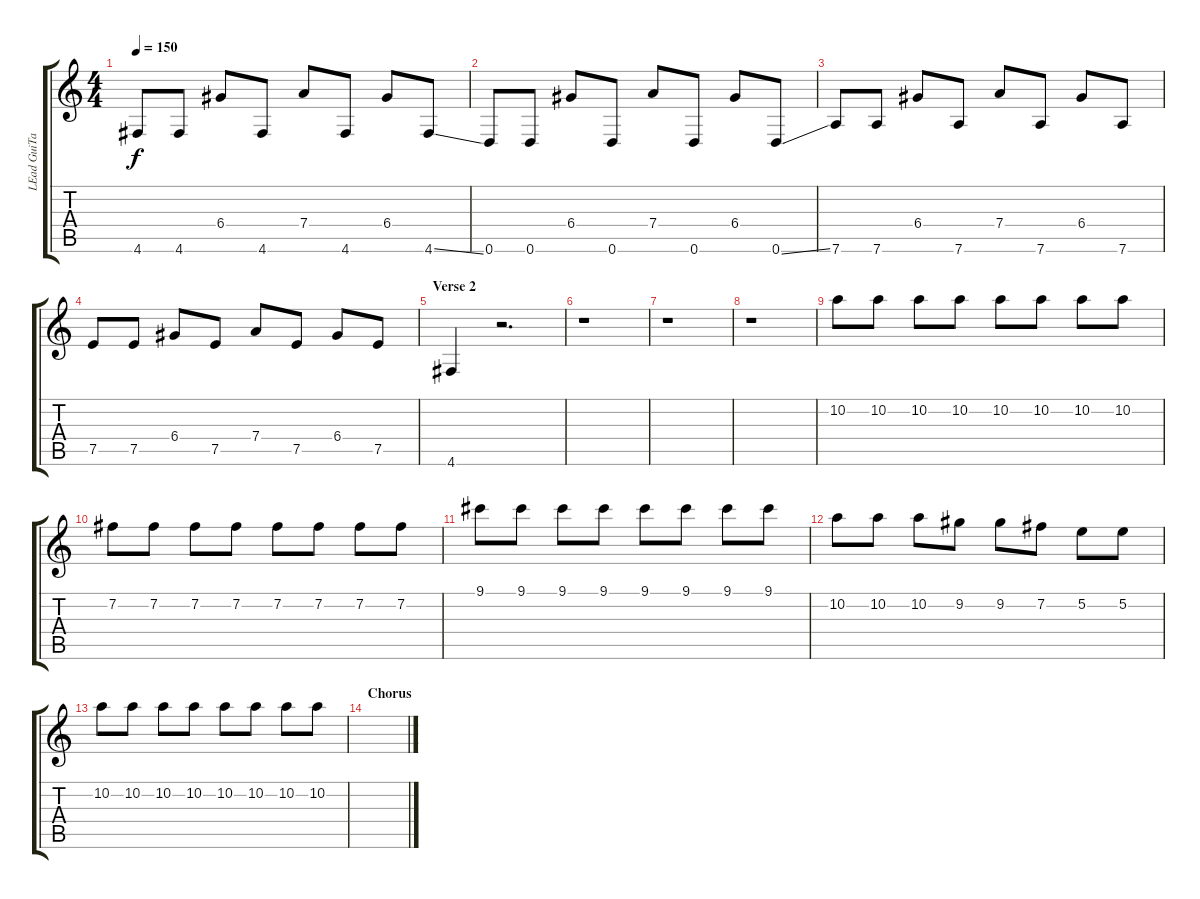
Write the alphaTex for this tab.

\track ("LEad GuiTar Drop D" "LEad GuiTa") {instrument distortionguitar}
\staff {score tabs}
\tuning (E4 B3 G3 D3 A2 D2) {hide}
\ts (4 4)
\tempo 150
\clef g2
\ks c
4.6.8{dy f} 4.6.8 6.4.8 4.6.8 7.4.8 4.6.8 6.4.8 4.6{ss}.8 |
0.6.8 0.6.8 6.4.8 0.6.8 7.4.8 0.6.8 6.4.8 0.6{ss}.8 |
7.6.8 7.6.8 6.4.8 7.6.8 7.4.8 7.6.8 6.4.8 7.6.8 |
7.5.8 7.5.8 6.4.8 7.5.8 7.4.8 7.5.8 6.4.8 7.5.8 |
\section ("" "Verse 2")
4.6.4 r.2{d} |
r.1 |
r.1 |
r.1 |
10.2.8 10.2.8 10.2.8 10.2.8 10.2.8 10.2.8 10.2.8 10.2.8 |
7.2.8 7.2.8 7.2.8 7.2.8 7.2.8 7.2.8 7.2.8 7.2.8 |
9.1.8 9.1.8 9.1.8 9.1.8 9.1.8 9.1.8 9.1.8 9.1.8 |
10.2.8 10.2.8 10.2.8 9.2.8 9.2.8 7.2.8 5.2.8 5.2.8 |
10.2.8{volume 2} 10.2.8{volume 4} 10.2.8{volume 6} 10.2.8{volume 8} 10.2.8{volume 10} 10.2.8{volume 12} 10.2.8{volume 14} 10.2.8{volume 16} |
\section ("" "Chorus")
